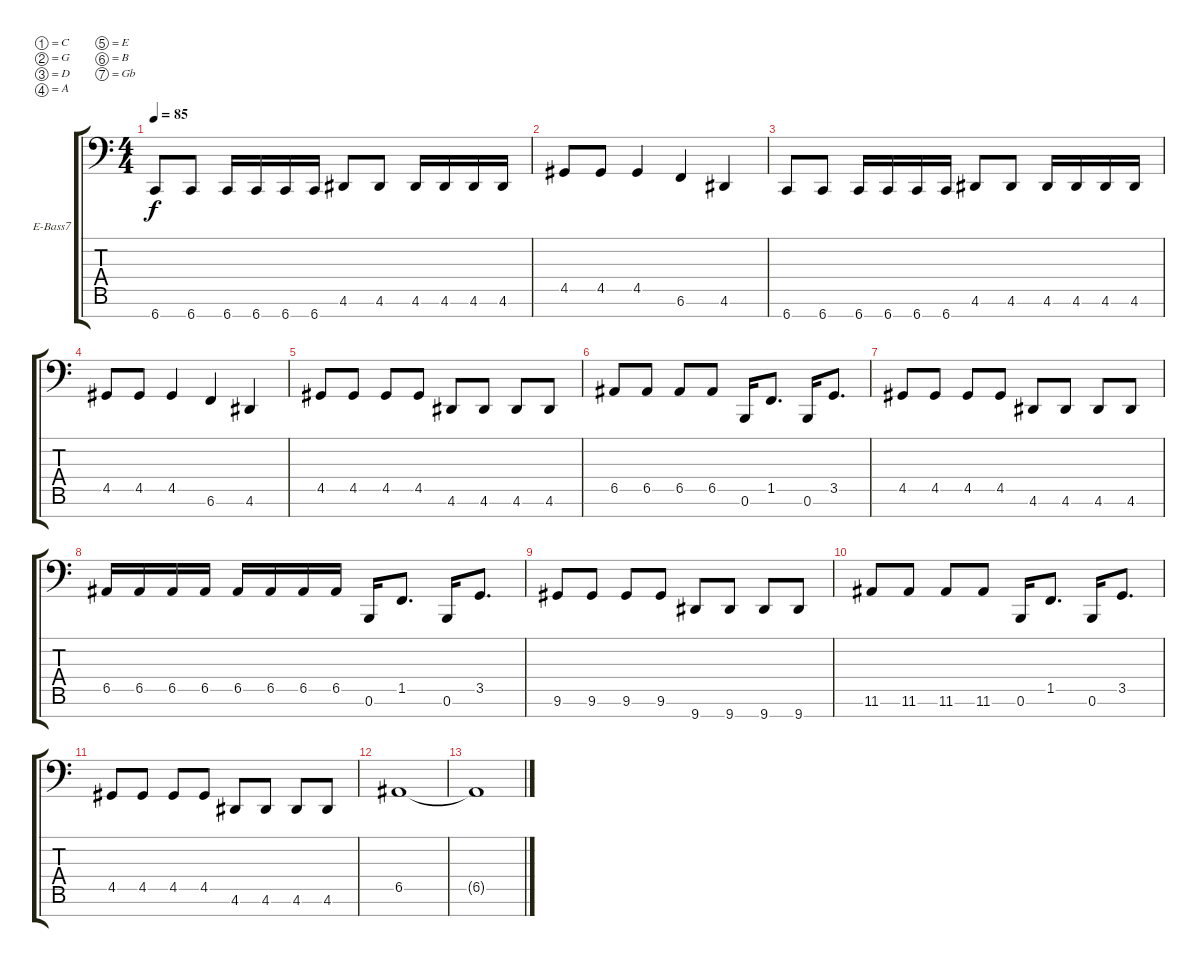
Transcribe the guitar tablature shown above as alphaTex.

\defaultSystemsLayout 4
\bracketExtendMode groupsimilarinstruments
\firstSystemTrackNameOrientation horizontal
\otherSystemsTrackNameOrientation horizontal
\track ("Electric Bass" "E-Bass7") {instrument electricbassfinger}
\staff {score tabs}
\tuning (C3 G2 D2 A1 E1 B0 Gb0)
\ts (4 4)
\tempo 85
\clef f4
\ks c
6.7.8{dy f} 6.7.8 6.7.16 6.7.16 6.7.16 6.7.16 4.6.8 4.6.8 4.6.16 4.6.16 4.6.16 4.6.16 |
4.5.8 4.5.8 4.5.4 6.6.4 4.6.4 |
6.7.8 6.7.8 6.7.16 6.7.16 6.7.16 6.7.16 4.6.8 4.6.8 4.6.16 4.6.16 4.6.16 4.6.16 |
4.5.8 4.5.8 4.5.4 6.6.4 4.6.4 |
4.5.8 4.5.8 4.5.8 4.5.8 4.6.8 4.6.8 4.6.8 4.6.8 |
6.5.8 6.5.8 6.5.8 6.5.8 0.6.16 1.5.8{d} 0.6.16 3.5.8{d} |
4.5.8 4.5.8 4.5.8 4.5.8 4.6.8 4.6.8 4.6.8 4.6.8 |
6.5.16 6.5.16 6.5.16 6.5.16 6.5.16 6.5.16 6.5.16 6.5.16 0.6.16 1.5.8{d} 0.6.16 3.5.8{d} |
9.6.8 9.6.8 9.6.8 9.6.8 9.7.8 9.7.8 9.7.8 9.7.8 |
11.6.8 11.6.8 11.6.8 11.6.8 0.6.16 1.5.8{d} 0.6.16 3.5.8{d} |
4.5.8 4.5.8 4.5.8 4.5.8 4.6.8 4.6.8 4.6.8 4.6.8 |
6.5.1 |
6.5{t}.1
